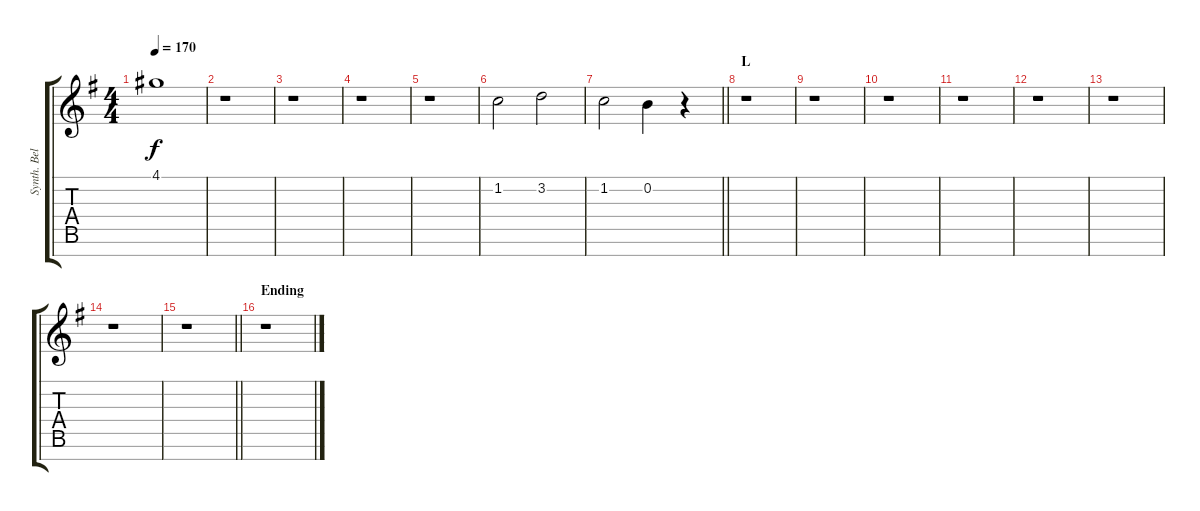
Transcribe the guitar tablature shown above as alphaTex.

\track ("Synth. Bell" "Synth. Bel") {instrument vibraphone}
\staff {score tabs}
\tuning (E5 B4 G4 D4 A3 E3 B2) {hide}
\ts (4 4)
\tempo 170
\clef g2
\ks g
4.1.1{dy f} |
r.1 |
r.1 |
r.1 |
r.1 |
1.2.2 3.2.2 |
\barLineRight lightlight
1.2.2 0.2.4 r.4 |
\section ("" "L")
r.1 |
r.1 |
r.1 |
r.1 |
r.1 |
r.1 |
r.1 |
\barLineRight lightlight
r.1 |
\section ("" "Ending")
r.1
